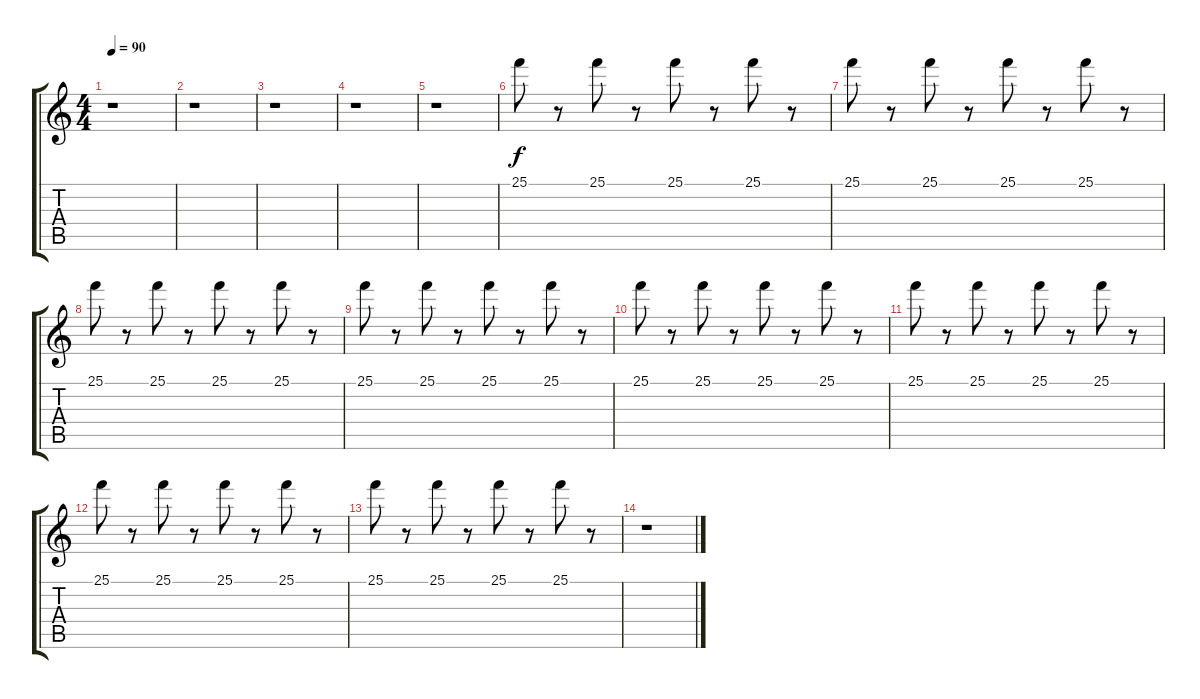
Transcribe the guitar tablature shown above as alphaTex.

\track "" {instrument stringensemble1}
\staff {score tabs}
\tuning (E4 B3 G3 D3 A2 E2) {hide}
\ts (4 4)
\tempo 90
\clef g2
\ks c
r.1{dy f} |
r.1 |
r.1 |
r.1 |
r.1 |
25.1.8 r.8 25.1.8 r.8 25.1.8 r.8 25.1.8 r.8 |
25.1.8 r.8 25.1.8 r.8 25.1.8 r.8 25.1.8 r.8 |
25.1.8 r.8 25.1.8 r.8 25.1.8 r.8 25.1.8 r.8 |
25.1.8 r.8 25.1.8 r.8 25.1.8 r.8 25.1.8 r.8 |
25.1.8 r.8 25.1.8 r.8 25.1.8 r.8 25.1.8 r.8 |
25.1.8 r.8 25.1.8 r.8 25.1.8 r.8 25.1.8 r.8 |
25.1.8 r.8 25.1.8 r.8 25.1.8 r.8 25.1.8 r.8 |
25.1.8 r.8 25.1.8 r.8 25.1.8 r.8 25.1.8 r.8 |
r.1
